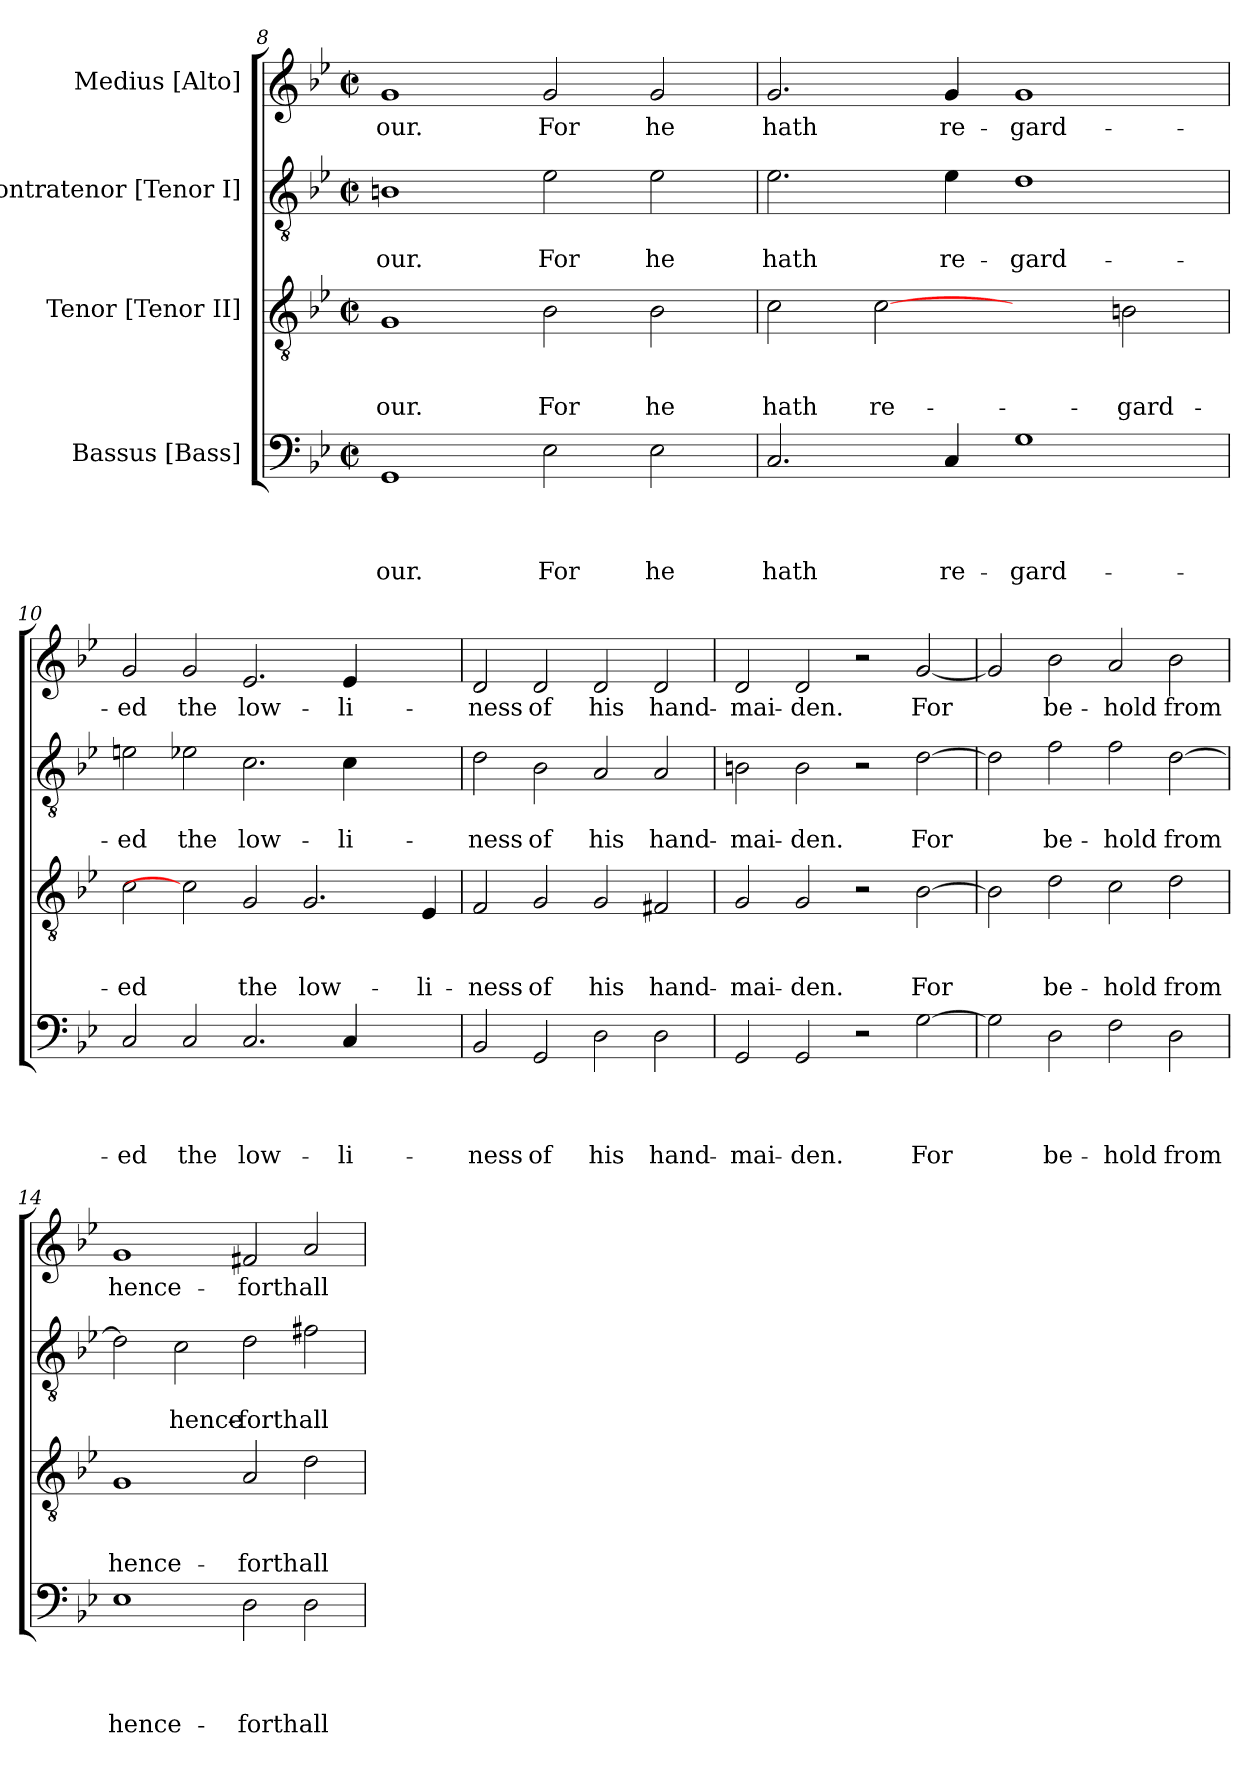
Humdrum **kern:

**kern	**text	**text	**text	**text	**kern	**text	**text	**text	**kern	**text	**text	**kern	**text
*part4	*part4	*part4	*part4	*part4	*part3	*part3	*part3	*part3	*part2	*part2	*part2	*part1	*part1
*staff4	*staff4	*staff4	*staff4	*staff4	*staff3	*staff3	*staff3	*staff3	*staff2	*staff2	*staff2	*staff1	*staff1
*I"Bassus [Bass]	*	*	*	*	*I"Tenor [Tenor II]	*	*	*	*I"Contratenor [Tenor I]	*	*	*I"Medius [Alto]	*
*clefF4	*	*	*	*	*clefGv2	*	*	*	*clefGv2	*	*	*clefG2	*
*k[b-e-]	*	*	*	*	*k[b-e-]	*	*	*	*k[b-e-]	*	*	*k[b-e-]	*
*B-:	*	*	*	*	*B-:	*	*	*	*B-:	*	*	*B-:	*
*M2/2	*	*	*	*	*M2/2	*	*	*	*M2/2	*	*	*M2/2	*
*met(c|)	*	*	*	*	*met(c|)	*	*	*	*met(c|)	*	*	*met(c|)	*
=8	=8	=8	=8	=8	=8	=8	=8	=8	=8	=8	=8	=8	=8
!	!	!	!	!LO:LY:b	!	!	!	!LO:LY:b	!	!	!LO:LY:b	!	!LO:LY:b
1GG	.	.	.	-our.	1G	.	.	-our.	1Bn	.	-our.	1g	-our.
!	!	!	!	!LO:LY:b	!	!	!	!LO:LY:b	!	!	!LO:LY:b	!	!LO:LY:b
2E-\	.	.	.	For	2B-\	.	.	For	2e-\	.	For	2g/	For
!	!	!	!	!LO:LY:b	!	!	!	!LO:LY:b	!	!	!LO:LY:b	!	!LO:LY:b
2E-\	.	.	.	he	2B-\	.	.	he	2e-\	.	he	2g/	he
=9	=9	=9	=9	=9	=9	=9	=9	=9	=9	=9	=9	=9	=9
!	!	!	!	!LO:LY:b	!	!	!	!LO:LY:b	!	!	!LO:LY:b	!	!LO:LY:b
2.C/	.	.	.	hath	2c\	.	.	hath	2.e-\	.	hath	2.g/	hath
!	!	!	!	!	!	!	!	!LO:LY:b	!	!	!	!	!
.	.	.	.	.	[2c	.	.	re-	.	.	.	.	.
!	!	!	!	!LO:LY:b	!	!	!	!	!	!	!LO:LY:b	!	!LO:LY:b
4C/	.	.	.	re-	.	.	.	.	4e-\	.	re-	4g/	re-
!	!	!	!	!LO:LY:b	!	!	!	!	!	!	!LO:LY:b	!	!LO:LY:b
1G	.	.	.	-gard-	2ryy	.	.	.	1d	.	-gard-	1g	-gard-
!	!	!	!	!	!	!	!	!LO:LY:b	!	!	!	!	!
.	.	.	.	.	2Bn\	.	.	-gard-	.	.	.	.	.
!!LO:LB:g=z
=10	=10	=10	=10	=10	=10	=10	=10	=10	=10	=10	=10	=10	=10
!	!	!	!	!LO:LY:b	!	!	!	!LO:LY:b	!	!	!LO:LY:b	!	!LO:LY:b
2C/	.	.	.	-ed	2c\	.	.	-ed	2en\	.	-ed	2g/	-ed
!	!	!	!	!LO:LY:b	!	!	!	!	!	!	!LO:LY:b	!	!LO:LY:b
2C/	.	.	.	the	2c]	.	.	.	2e-X\	.	the	2g/	the
!	!	!	!	!LO:LY:b	!	!	!	!LO:LY:b	!	!	!LO:LY:b	!	!LO:LY:b
2.C/	.	.	.	low-	2G/	.	.	the	2.c\	.	low-	2.e-/	low-
!	!	!	!	!	!	!	!	!LO:LY:b	!	!	!	!	!
.	.	.	.	.	2.G/	.	.	low-	.	.	.	.	.
!	!	!	!	!LO:LY:b	!	!	!	!	!	!	!LO:LY:b	!	!LO:LY:b
4C/	.	.	.	-li-	.	.	.	.	4c\	.	-li-	4e-/	-li-
2ryy	.	.	.	.	.	.	.	.	2ryy	.	.	2ryy	.
!	!	!	!	!	!	!	!	!LO:LY:b	!	!	!	!	!
.	.	.	.	.	4E-/	.	.	-li-	.	.	.	.	.
=11	=11	=11	=11	=11	=11	=11	=11	=11	=11	=11	=11	=11	=11
!	!	!	!	!LO:LY:b	!	!	!	!LO:LY:b	!	!	!LO:LY:b	!	!LO:LY:b
2BB-/	.	.	.	-ness	2F/	.	.	-ness	2d\	.	-ness	2d/	-ness
!	!	!	!	!LO:LY:b	!	!	!	!LO:LY:b	!	!	!LO:LY:b	!	!LO:LY:b
2GG/	.	.	.	of	2G/	.	.	of	2B-\	.	of	2d/	of
!	!	!	!	!LO:LY:b	!	!	!	!LO:LY:b	!	!	!LO:LY:b	!	!LO:LY:b
2D\	.	.	.	his	2G/	.	.	his	2A/	.	his	2d/	his
!	!	!	!	!LO:LY:b	!	!	!	!LO:LY:b	!	!	!LO:LY:b	!	!LO:LY:b
2D\	.	.	.	hand-	2F#X/	.	.	hand-	2A/	.	hand-	2d/	hand-
=12	=12	=12	=12	=12	=12	=12	=12	=12	=12	=12	=12	=12	=12
!	!	!	!	!LO:LY:b	!	!	!	!LO:LY:b	!	!	!LO:LY:b	!	!LO:LY:b
2GG/	.	.	.	-mai-	2G/	.	.	-mai-	2Bn\	.	-mai-	2d/	-mai-
!	!	!	!	!LO:LY:b	!	!	!	!LO:LY:b	!	!	!LO:LY:b	!	!LO:LY:b
2GG/	.	.	.	-den.	2G/	.	.	-den.	2B\	.	-den.	2d/	-den.
2r	.	.	.	.	2r	.	.	.	2r	.	.	2r	.
!	!	!	!	!LO:LY:b	!	!	!	!LO:LY:b	!	!	!LO:LY:b	!	!LO:LY:b
[>2G\	.	.	.	For	[>2B-\	.	.	For	[>2d\	.	For	[<2g/	For
=13	=13	=13	=13	=13	=13	=13	=13	=13	=13	=13	=13	=13	=13
2G\]	.	.	.	.	2B-\]	.	.	.	2d\]	.	.	2g/]	.
!	!	!	!	!LO:LY:b	!	!	!	!LO:LY:b	!	!	!LO:LY:b	!	!LO:LY:b
2D\	.	.	.	be-	2d\	.	.	be-	2f\	.	be-	2b-\	be-
!	!	!	!	!LO:LY:b	!	!	!	!LO:LY:b	!	!	!LO:LY:b	!	!LO:LY:b
2F\	.	.	.	-hold	2c\	.	.	-hold	2f\	.	-hold	2a/	-hold
!	!	!	!	!LO:LY:b	!	!	!	!LO:LY:b	!	!	!LO:LY:b	!	!LO:LY:b
2D\	.	.	.	from	2d\	.	.	from	[<2d\	.	from	2b-\	from
!!LO:PB:g=z
=14	=14	=14	=14	=14	=14	=14	=14	=14	=14	=14	=14	=14	=14
!	!	!	!	!LO:LY:b	!	!	!	!LO:LY:b	!	!	!	!	!LO:LY:b
1E-	.	.	.	hence-	1G	.	.	hence-	2d\]	.	.	1g	hence-
!	!	!	!	!	!	!	!	!	!	!	!LO:LY:b	!	!
.	.	.	.	.	.	.	.	.	2c\	.	hence-	.	.
!	!	!	!	!LO:LY:b	!	!	!	!LO:LY:b	!	!	!LO:LY:b	!	!LO:LY:b
2D\	.	.	.	-forth	2A/	.	.	-forth	2d\	.	-forth	2f#X/	-forth
!	!	!	!	!LO:LY:b	!	!	!	!LO:LY:b	!	!	!LO:LY:b	!	!LO:LY:b
2D\	.	.	.	all	2d\	.	.	all	2f#X\	.	all	2a/	all
=	=	=	=	=	=	=	=	=	=	=	=	=	=
*-	*-	*-	*-	*-	*-	*-	*-	*-	*-	*-	*-	*-	*-
